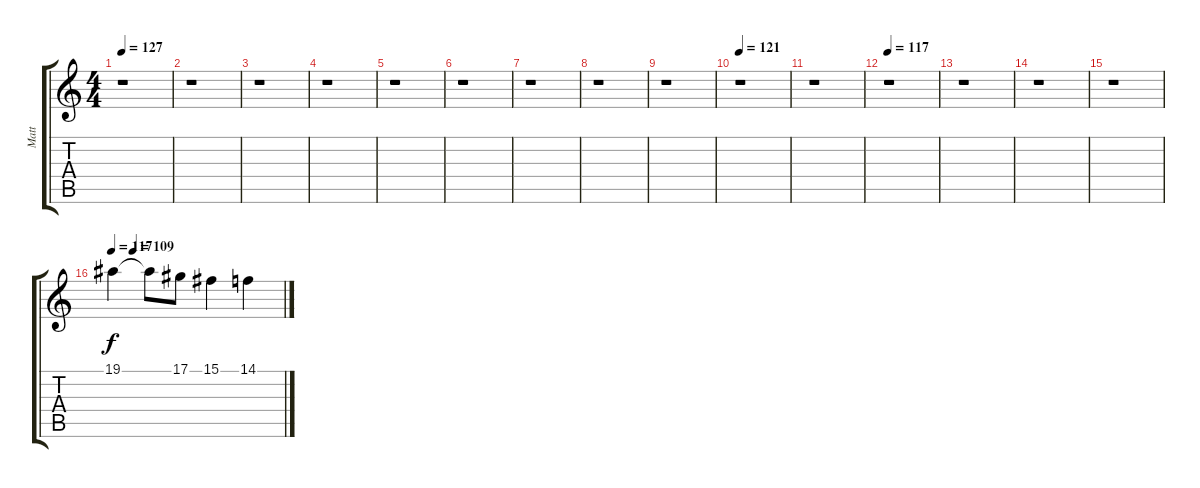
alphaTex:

\track ("Matt" "Matt") {instrument celesta}
\staff {score tabs}
\tuning (Eb4 Bb3 Gb3 Db3 Ab2 Eb2) {hide}
\ts (4 4)
\tempo 127
\clef g2
\ks c
r.1{dy f} |
r.1 |
r.1 |
r.1 |
r.1 |
r.1 |
r.1 |
r.1 |
r.1 |
\tempo 121
r.1 |
r.1 |
\tempo 117
r.1 |
r.1 |
r.1 |
r.1 |
\tempo 117
\tempo (109 0.125)
19.1.4{volume 4} 19.1{t}.8 17.1.8 15.1.4 14.1.4
